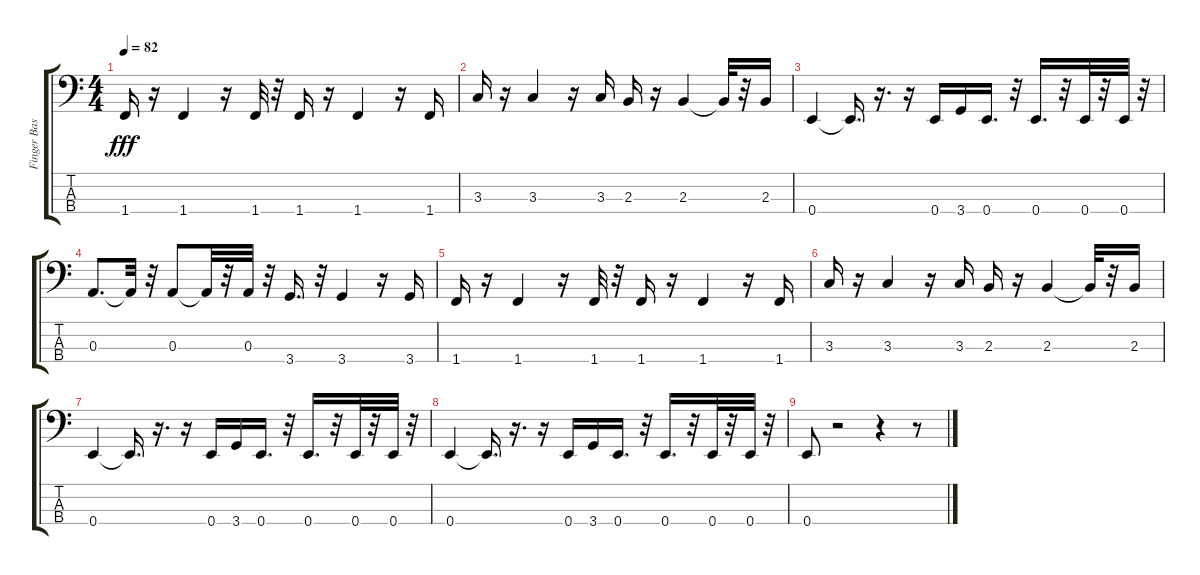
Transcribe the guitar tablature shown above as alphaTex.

\track ("Finger Bass" "Finger Bas") {instrument electricbassfinger}
\staff {score tabs}
\tuning (G2 D2 A1 E1) {hide}
\ts (4 4)
\tempo 82
\clef f4
\ks c
1.4.16{dy fff} r.16 1.4.4 r.16 1.4.32 r.32 1.4.16 r.16 1.4.4 r.16 1.4.16 |
3.3.16 r.16 3.3.4 r.16 3.3.16 2.3.16 r.16 2.3.4 2.3{t}.32 r.32 2.3.16 |
0.4.4 0.4{t}.16{d} r.16{d} r.16 0.4.16 3.4.16 0.4.16{d} r.32 0.4.16{d} r.32 0.4.32 r.32 0.4.32 r.32 |
0.3.8{d} 0.3{t}.32 r.32 0.3.8 0.3{t}.32 r.32 0.3.32 r.32 3.4.16{d} r.32 3.4.4 r.16 3.4.16 |
1.4.16 r.16 1.4.4 r.16 1.4.32 r.32 1.4.16 r.16 1.4.4 r.16 1.4.16 |
3.3.16 r.16 3.3.4 r.16 3.3.16 2.3.16 r.16 2.3.4 2.3{t}.32 r.32 2.3.16 |
0.4.4 0.4{t}.16{d} r.16{d} r.16 0.4.16 3.4.16 0.4.16{d} r.32 0.4.16{d} r.32 0.4.32 r.32 0.4.32 r.32 |
0.4.4 0.4{t}.16{d} r.16{d} r.16 0.4.16 3.4.16 0.4.16{d} r.32 0.4.16{d} r.32 0.4.32 r.32 0.4.32 r.32 |
0.4.8 r.2 r.4 r.8
